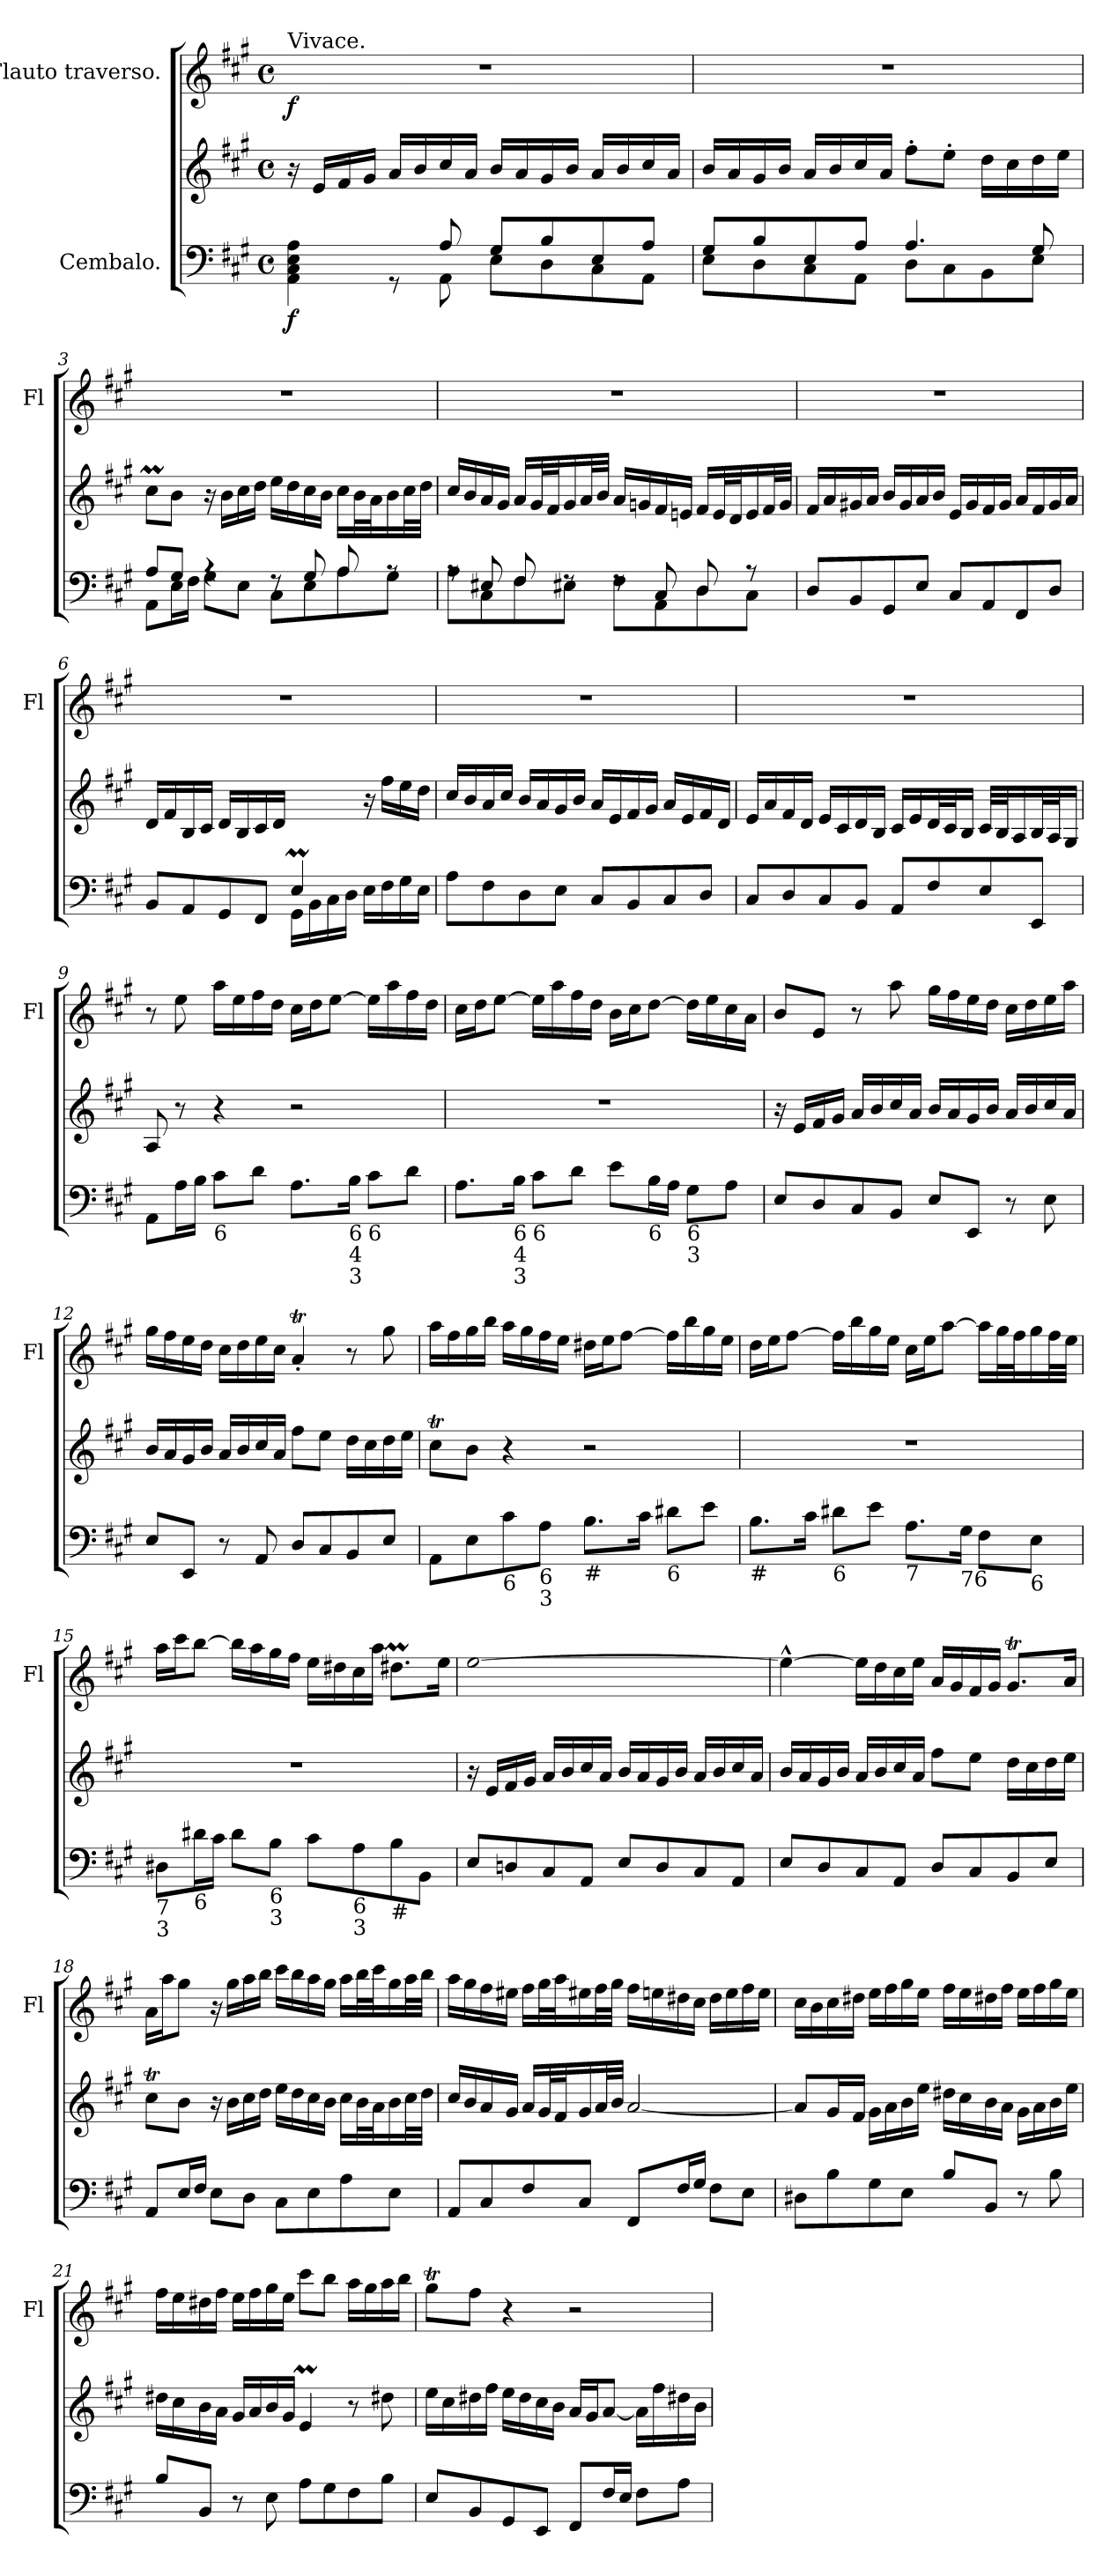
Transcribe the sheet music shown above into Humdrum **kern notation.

**kern	**kern	**dynam	**kern	**dynam
*part2	*part2	*part2	*part1	*part1
*staff3	*staff2	*staff2/3	*staff1	*staff1
*I"Cembalo.	*	*	*I"Flauto traverso.	*
*	*	*	*I'Fl	*
*clefF4	*clefG2	*	*clefG2	*
*k[f#c#g#]	*k[f#c#g#]	*	*k[f#c#g#]	*
*M4/4	*M4/4	*	*M4/4	*
*met(c)	*met(c)	*	*met(c)	*
*MM80	*MM80	*	*MM80	*
=1	=1	=1	=1	=1
*^	*	*	*	*
!	!	!	!	!LO:TX:a:t=Vivace.	!
!	!	!	!LO:DY:b=2	!	!LO:DY:b
4AA\ 4C#\ 4E\ 4A\	4.ryy	16r	f	1r	f
.	.	16e/LL	.	.	.
.	.	16f#/	.	.	.
.	.	16g#/JJ	.	.	.
8rGG	.	16a/LL	.	.	.
.	.	16b/	.	.	.
8A/	8AA\	16cc#/	.	.	.
.	.	16a/JJ	.	.	.
8G#/L	8E\L	16b/LL	.	.	.
.	.	16a/	.	.	.
8B/	8D\	16g#/	.	.	.
.	.	16b/JJ	.	.	.
8E/	8C#\	16a/LL	.	.	.
.	.	16b/	.	.	.
8A/J	8AA\J	16cc#/	.	.	.
.	.	16a/JJ	.	.	.
=2	=2	=2	=2	=2	=2
8G#/L	8E\L	16b/LL	.	1r	.
.	.	16a/	.	.	.
8B/	8D\	16g#/	.	.	.
.	.	16b/JJ	.	.	.
8E/	8C#\	16a/LL	.	.	.
.	.	16b/	.	.	.
8A/J	8AA\J	16cc#/	.	.	.
.	.	16a/JJ	.	.	.
4.A/	8D\L	8ff#'\L	.	.	.
.	8C#\	8ee'\J	.	.	.
.	8BB\	16dd\LL	.	.	.
.	.	16cc#\	.	.	.
8G#/	8E\J	16dd\	.	.	.
.	.	16ee\JJ	.	.	.
=3	=3	=3	=3	=3	=3
8A/L	8AA\L	8cc#m\L	.	1r	.
8G#/J	16E\L	8b\J	.	.	.
.	16F#\JJ	.	.	.	.
4rA	8G#\L	16r	.	.	.
.	.	16b\LL	.	.	.
.	8E\J	16cc#\	.	.	.
.	.	16dd\JJ	.	.	.
8rF	8C#\L	16ee\LL	.	.	.
.	.	16dd\	.	.	.
8G#/	8E\	16cc#\	.	.	.
.	.	16b\JJ	.	.	.
8A/	8A\	16cc#\LL	.	.	.
.	.	32b\L	.	.	.
.	.	32a\J	.	.	.
8rA	8G#\J	16b\	.	.	.
.	.	32cc#\L	.	.	.
.	.	32dd\JJJ	.	.	.
!!LO:PB:g=z
=4	=4	=4	=4	=4	=4
8rA	8A\L	16cc#/LL	.	1r	.
.	.	16b/	.	.	.
8E#X/	8C#\	16a/	.	.	.
.	.	16g#/JJ	.	.	.
8F#/	8F#\	16a/LL	.	.	.
.	.	32g#/L	.	.	.
.	.	32f#/J	.	.	.
8rF	8E#X\J	16g#/	.	.	.
.	.	32a/L	.	.	.
.	.	32b/JJJ	.	.	.
8rF	8F#\L	16a/LL	.	.	.
.	.	16gn/	.	.	.
8C#/	8AA\	16f#/	.	.	.
.	.	16en/JJ	.	.	.
8D/	8D\	16f#/LL	.	.	.
.	.	32e/L	.	.	.
.	.	32d/J	.	.	.
8r	8C#\J	16e/	.	.	.
.	.	32f#/L	.	.	.
.	.	32g/JJJ	.	.	.
*v	*v	*	*	*	*
=5	=5	=5	=5	=5
8D/L	16f#/LL	.	1r	.
.	16a/	.	.	.
8BB/	16g#X/	.	.	.
.	16a/JJ	.	.	.
8GG#/	16b/LL	.	.	.
.	16g#/	.	.	.
8E/J	16a/	.	.	.
.	16b/JJ	.	.	.
8C#/L	16e/LL	.	.	.
.	16g#/	.	.	.
8AA/	16f#/	.	.	.
.	16g#/JJ	.	.	.
8FF#/	16a/LL	.	.	.
.	16f#/	.	.	.
8D/J	16g#/	.	.	.
.	16a/JJ	.	.	.
=6	=6	=6	=6	=6
*^	*	*	*	*
8BB/L	2ryy	16d/LL	.	1r	.
.	.	16f#/	.	.	.
8AA/	.	16B/	.	.	.
.	.	16c#/JJ	.	.	.
8GG#/	.	16d/LL	.	.	.
.	.	16B/	.	.	.
8FF#/J	.	16c#/	.	.	.
.	.	16d/JJ	.	.	.
4EM/	16GG#\LL	4ryy	.	.	.
.	16BB\	.	.	.	.
.	16C#\	.	.	.	.
.	16D\JJ	.	.	.	.
4ryy	16E\LL	16r	.	.	.
.	16F#\	16ff#\LL	.	.	.
.	16G#\	16ee\	.	.	.
.	16E\JJ	16dd\JJ	.	.	.
*v	*v	*	*	*	*
=7	=7	=7	=7	=7
8A\L	16cc#/LL	.	1r	.
.	16b/	.	.	.
8F#\	16a/	.	.	.
.	16cc#/JJ	.	.	.
8D\	16b/LL	.	.	.
.	16a/	.	.	.
8E\J	16g#/	.	.	.
.	16b/JJ	.	.	.
8C#/L	16a/LL	.	.	.
.	16e/	.	.	.
8BB/	16f#/	.	.	.
.	16g#/JJ	.	.	.
8C#/	16a/LL	.	.	.
.	16e/	.	.	.
8D/J	16f#/	.	.	.
.	16d/JJ	.	.	.
!!LO:PB:g=z
=8	=8	=8	=8	=8
8C#/L	16e/LL	.	1r	.
.	16a/	.	.	.
8D/	16f#/	.	.	.
.	16d/JJ	.	.	.
8C#/	16e/LL	.	.	.
.	16c#/	.	.	.
8BB/J	16d/	.	.	.
.	16B/JJ	.	.	.
8AA/L	16c#/LL	.	.	.
.	16e/	.	.	.
8F#/	32d/L	.	.	.
.	32c#/J	.	.	.
.	16B/JJ	.	.	.
8E/	32c#/LLL	.	.	.
.	32B/J	.	.	.
.	16A/	.	.	.
8EE/J	32B/L	.	.	.
.	32A/J	.	.	.
.	16G#/JJ	.	.	.
=9	=9	=9	=9	=9
8AA\L	8A/	.	8r	.
16A\L	8r	.	8ee\	.
16B\JJ	.	.	.	.
!LO:TX:b:t=6	!	!	!	!
8c#\L	4r	.	16aa\LL	.
.	.	.	16ee\	.
8d\J	.	.	16ff#\	.
.	.	.	16dd\JJ	.
8.A\L	2r	.	16cc#\LL	.
.	.	.	16dd\J	.
.	.	.	[8ee\J	.
!LO:TX:b:t=6	!	!	!	!
!LO:TX:b:t=4	!	!	!	!
!LO:TX:b:t=3	!	!	!	!
16B\Jk	.	.	.	.
!LO:TX:b:t=6	!	!	!	!
8c#\L	.	.	16ee\LL]	.
.	.	.	16aa\	.
8d\J	.	.	16ff#\	.
.	.	.	16dd\JJ	.
=10	=10	=10	=10	=10
8.A\L	1r	.	16cc#\LL	.
.	.	.	16dd\J	.
.	.	.	[8ee\J	.
!LO:TX:b:t=6	!	!	!	!
!LO:TX:b:t=4	!	!	!	!
!LO:TX:b:t=3	!	!	!	!
16B\Jk	.	.	.	.
!LO:TX:b:t=6	!	!	!	!
8c#\L	.	.	16ee\LL]	.
.	.	.	16aa\	.
8d\J	.	.	16ff#\	.
.	.	.	16dd\JJ	.
8e\L	.	.	16b\LL	.
.	.	.	16cc#\J	.
!LO:TX:b:t=6	!	!	!	!
16B\L	.	.	[8dd\J	.
16A\JJ	.	.	.	.
!LO:TX:b:t=6	!	!	!	!
!LO:TX:b:t=3	!	!	!	!
8G#\L	.	.	16dd\LL]	.
.	.	.	16ee\	.
8A\J	.	.	16cc#\	.
.	.	.	16a\JJ	.
=11	=11	=11	=11	=11
8E/L	16r	.	8b/L	.
.	16e/LL	.	.	.
8D/	16f#/	.	8e/J	.
.	16g#/JJ	.	.	.
8C#/	16a/LL	.	8r	.
.	16b/	.	.	.
8BB/J	16cc#/	.	8aa\	.
.	16a/JJ	.	.	.
8E\L	16b/LL	.	16gg#\LL	.
.	16a/	.	16ff#\	.
8EE/J	16g#/	.	16ee\	.
.	16b/JJ	.	16dd\JJ	.
8r	16a/LL	.	16cc#\LL	.
.	16b/	.	16dd\	.
8E\	16cc#/	.	16ee\	.
.	16a/JJ	.	16aa\JJ	.
!!LO:PB:g=z
=12	=12	=12	=12	=12
8E\L	16b/LL	.	16gg#\LL	.
.	16a/	.	16ff#\	.
8EE/J	16g#/	.	16ee\	.
.	16b/JJ	.	16dd\JJ	.
8r	16a/LL	.	16cc#\LL	.
.	16b/	.	16dd\	.
8AA/	16cc#/	.	16ee\	.
.	16a/JJ	.	16cc#\JJ	.
8D/L	8ff#\L	.	4aT'/	.
8C#/	8ee\J	.	.	.
8BB/	16dd\LL	.	8r	.
.	16cc#\	.	.	.
8E/J	16dd\	.	8gg#\	.
.	16ee\JJ	.	.	.
=13	=13	=13	=13	=13
8AA\L	8cc#t\L	.	16aa\LL	.
.	.	.	16ff#\	.
8E\	8b\J	.	16gg#\	.
.	.	.	16bb\JJ	.
!LO:TX:b:t=6	!	!	!	!
8c#\	4r	.	16aa\LL	.
.	.	.	16gg#\	.
!LO:TX:b:t=6	!	!	!	!
!LO:TX:b:t=3	!	!	!	!
8A\J	.	.	16ff#\	.
.	.	.	16ee\JJ	.
!LO:TX:b:t=#	!	!	!	!
8.B\L	2r	.	16dd#X\LL	.
.	.	.	16ee\J	.
.	.	.	[8ff#\J	.
16c#\Jk	.	.	.	.
!LO:TX:b:t=6	!	!	!	!
8d#X\L	.	.	16ff#\LL]	.
.	.	.	16bb\	.
8e\J	.	.	16gg#\	.
.	.	.	16ee\JJ	.
=14	=14	=14	=14	=14
!LO:TX:b:t=#	!	!	!	!
8.B\L	1r	.	16dd\LL	.
.	.	.	16ee\J	.
.	.	.	[8ff#\J	.
16c#\Jk	.	.	.	.
!LO:TX:b:t=6	!	!	!	!
8d#X\L	.	.	16ff#\LL]	.
.	.	.	16bb\	.
8e\J	.	.	16gg#\	.
.	.	.	16ee\JJ	.
!LO:TX:b:t=7	!	!	!	!
8.A\L	.	.	16cc#\LL	.
.	.	.	16ee\J	.
.	.	.	[8aa\J	.
!LO:TX:b:t=76	!	!	!	!
16G#\Jk	.	.	.	.
8F#\L	.	.	16aa\LL]	.
.	.	.	32gg#\L	.
.	.	.	32ff#\J	.
!LO:TX:b:t=6	!	!	!	!
8E\J	.	.	16gg#\	.
.	.	.	32ff#\L	.
.	.	.	32ee\JJJ	.
=15	=15	=15	=15	=15
!LO:TX:b:t=7	!	!	!	!
!LO:TX:b:t=3	!	!	!	!
8D#X\L	1r	.	16aa\LL	.
.	.	.	16ccc#\J	.
!LO:TX:b:t=6	!	!	!	!
16d#X\L	.	.	[8bb\J	.
16c#\JJ	.	.	.	.
8d#\L	.	.	16bb\LL]	.
.	.	.	16aa\	.
!LO:TX:b:t=6	!	!	!	!
!LO:TX:b:t=3	!	!	!	!
8B\J	.	.	16gg#\	.
.	.	.	16ff#\JJ	.
8c#\L	.	.	16ee\LL	.
.	.	.	16dd#X\	.
!LO:TX:b:t=6	!	!	!	!
!LO:TX:b:t=3	!	!	!	!
8A\	.	.	16cc#\	.
.	.	.	16aa\JJ	.
!LO:TX:b:t=#	!	!	!	!
8B\	.	.	8.dd#Xm\L	.
8BB\J	.	.	.	.
.	.	.	16ee\Jk	.
!!LO:PB:g=z
=16	=16	=16	=16	=16
!	!	!	!LO:N:head=open	!
8E/L	16r	.	[1ee	.
.	16e/LL	.	.	.
8Dn/	16f#/	.	.	.
.	16g#/JJ	.	.	.
8C#/	16a/LL	.	.	.
.	16b/	.	.	.
8AA/J	16cc#/	.	.	.
.	16a/JJ	.	.	.
8E/L	16b/LL	.	.	.
.	16a/	.	.	.
8D/	16g#/	.	.	.
.	16b/JJ	.	.	.
8C#/	16a/LL	.	.	.
.	16b/	.	.	.
8AA/J	16cc#/	.	.	.
.	16a/JJ	.	.	.
=17	=17	=17	=17	=17
8E/L	16b/LL	.	4ee^^\_	.
.	16a/	.	.	.
8D/	16g#/	.	.	.
.	16b/JJ	.	.	.
8C#/	16a/LL	.	16ee\LL]	.
.	16b/	.	16dd\	.
8AA/J	16cc#/	.	16cc#\	.
.	16a/JJ	.	16ee\JJ	.
8D/L	8ff#\L	.	16a/LL	.
.	.	.	16g#/	.
8C#/	8ee\J	.	16f#/	.
.	.	.	16g#/JJ	.
8BB/	16dd\LL	.	8.g#t/L	.
.	16cc#\	.	.	.
8E/J	16dd\	.	.	.
.	16ee\JJ	.	16a/Jk	.
=18	=18	=18	=18	=18
8AA/L	8cc#t\L	.	16a\LL	.
.	.	.	16aa\J	.
16E/L	8b\J	.	8gg#\J	.
16F#/JJ	.	.	.	.
8E\L	16r	.	16r	.
.	16b\LL	.	16gg#\LL	.
8D\J	16cc#\	.	16aa\	.
.	16dd\JJ	.	16bb\JJ	.
8C#\L	16ee\LL	.	16ccc#\LL	.
.	16dd\	.	16bb\	.
8E\	16cc#\	.	16aa\	.
.	16b\JJ	.	16gg#\JJ	.
8A\	16cc#\LL	.	16aa\LL	.
.	32b\L	.	32bb\L	.
.	32a\J	.	32ccc#\J	.
8E\J	16b\	.	16gg#\	.
.	32cc#\L	.	32aa\L	.
.	32dd\JJJ	.	32bb\JJJ	.
!!LO:PB:g=z
=19	=19	=19	=19	=19
8AA/L	16cc#/LL	.	16aa\LL	.
.	16b/	.	16gg#\	.
8C#/	16a/	.	16ff#\	.
.	16g#/JJ	.	16ee#X\JJ	.
8F#/	16a/LL	.	16ff#\LL	.
.	32g#/L	.	32gg#\L	.
.	32f#/J	.	32aa\J	.
8C#/J	16g#/	.	16ee#X\	.
.	32a/L	.	32ff#\L	.
.	32b/JJJ	.	32gg#\JJJ	.
8FF#/L	[2a/	.	16ff#\LL	.
.	.	.	16een\	.
16F#/L	.	.	16dd#X\	.
16G#/JJ	.	.	16cc#\JJ	.
8F#\L	.	.	16dd#\LL	.
.	.	.	16ee\	.
8E\J	.	.	16ff#\	.
.	.	.	16ee\JJ	.
=20	=20	=20	=20	=20
8D#X\L	8a/L]	.	16cc#\LL	.
.	.	.	16b\	.
8B\	16g#/L	.	16cc#\	.
.	16f#/JJ	.	16dd#X\JJ	.
8G#\	16g#\LL	.	16ee\LL	.
.	16a\	.	16ff#\	.
8E\J	16b\	.	16gg#\	.
.	16ee\JJ	.	16ee\JJ	.
8B\L	16dd#X\LL	.	16ff#\LL	.
.	16cc#\	.	16ee\	.
8BB/J	16b\	.	16dd#X\	.
.	16a\JJ	.	16ff#\JJ	.
8r	16g#\LL	.	16ee\LL	.
.	16a\	.	16ff#\	.
8B\	16b\	.	16gg#\	.
.	16ee\JJ	.	16ee\JJ	.
=21	=21	=21	=21	=21
8B\L	16dd#X\LL	.	16ff#\LL	.
.	16cc#\	.	16ee\	.
8BB/J	16b\	.	16dd#X\	.
.	16a\JJ	.	16ff#\JJ	.
8r	16g#/LL	.	16ee\LL	.
.	16a/	.	16ff#\	.
8E\	16b/	.	16gg#\	.
.	16g#/JJ	.	16ee\JJ	.
8A\L	4eM/	.	8ccc#\L	.
8G#\	.	.	8bb\J	.
8F#\	8r	.	16aa\LL	.
.	.	.	16gg#\	.
8B\J	8dd#X\	.	16aa\	.
.	.	.	16bb\JJ	.
!!LO:PB:g=z
=22	=22	=22	=22	=22
8E/L	16ee\LL	.	8gg#t\L	.
.	16cc#\	.	.	.
8BB/	16dd#X\	.	8ff#\J	.
.	16ff#\JJ	.	.	.
8GG#/	16ee\LL	.	4r	.
.	16dd#\	.	.	.
8EE/J	16cc#\	.	.	.
.	16b\JJ	.	.	.
8FF#/L	16a/LL	.	2r	.
.	16g#/J	.	.	.
16F#/L	[8a/J	.	.	.
16E/JJ	.	.	.	.
8F#\L	16a\LL]	.	.	.
.	16ff#\	.	.	.
8A\J	16dd#X\	.	.	.
.	16b\JJ	.	.	.
=	=	=	=	=
*-	*-	*-	*-	*-
